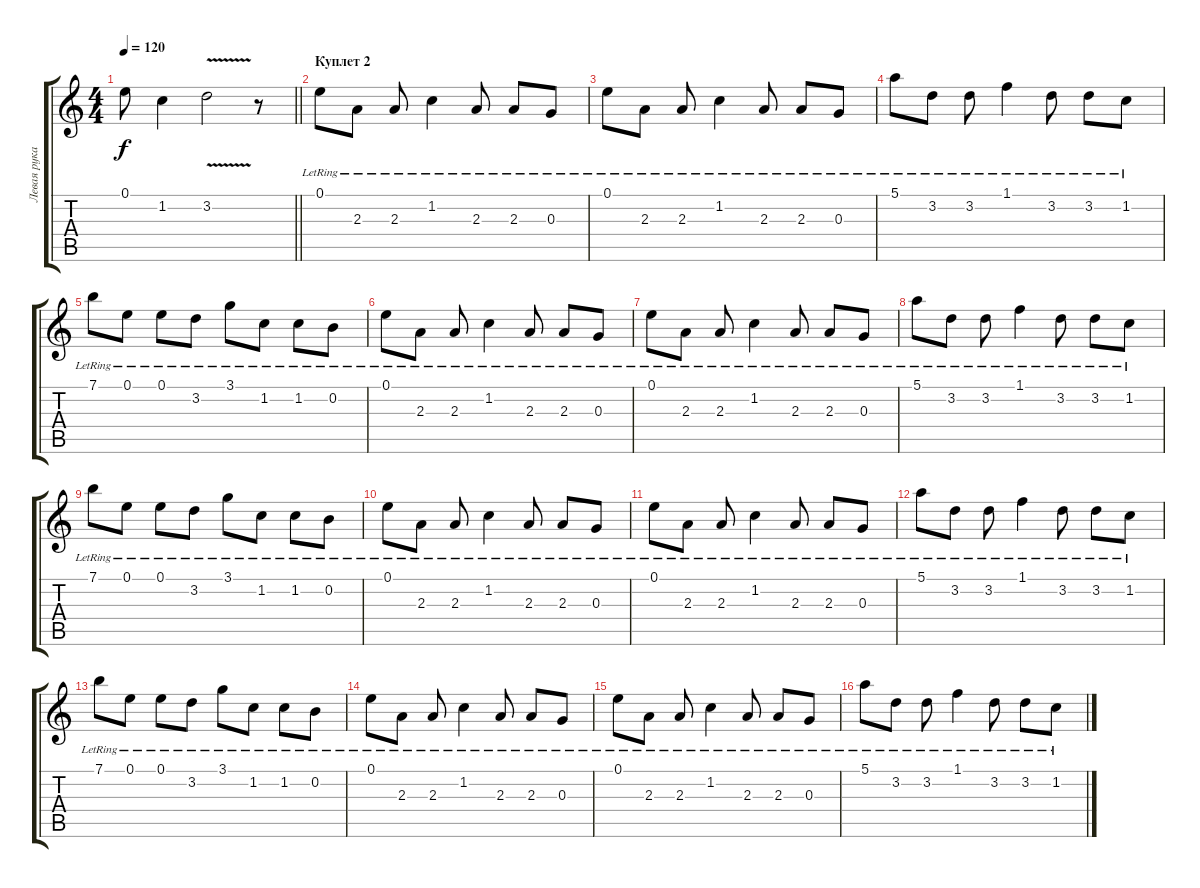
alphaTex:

\track ("Левая рука" "Левая рука") {instrument acousticguitarsteel}
\staff {score tabs}
\tuning (E4 B3 G3 D3 A2 E2) {hide}
\ts (4 4)
\tempo 120
\clef g2
\barLineRight lightlight
\ks c
0.1{t}.8{dy f} 1.2.4 3.2{v}.2 r.8 |
\section ("" "Куплет 2")
0.1{lr}.8 2.3{lr}.8 2.3{lr}.8 1.2{lr}.4 2.3{lr}.8 2.3{lr}.8 0.3{lr}.8 |
0.1{lr}.8 2.3{lr}.8 2.3{lr}.8 1.2{lr}.4 2.3{lr}.8 2.3{lr}.8 0.3{lr}.8 |
5.1{lr}.8 3.2{lr}.8 3.2{lr}.8 1.1{lr}.4 3.2{lr}.8 3.2{lr}.8 1.2{lr}.8 |
7.1{lr}.8 0.1{lr}.8 0.1{lr}.8 3.2{lr}.8 3.1{lr}.8 1.2{lr}.8 1.2{lr}.8 0.2{lr}.8 |
0.1{lr}.8 2.3{lr}.8 2.3{lr}.8 1.2{lr}.4 2.3{lr}.8 2.3{lr}.8 0.3{lr}.8 |
0.1{lr}.8 2.3{lr}.8 2.3{lr}.8 1.2{lr}.4 2.3{lr}.8 2.3{lr}.8 0.3{lr}.8 |
5.1{lr}.8 3.2{lr}.8 3.2{lr}.8 1.1{lr}.4 3.2{lr}.8 3.2{lr}.8 1.2{lr}.8 |
7.1{lr}.8 0.1{lr}.8 0.1{lr}.8 3.2{lr}.8 3.1{lr}.8 1.2{lr}.8 1.2{lr}.8 0.2{lr}.8 |
0.1{lr}.8 2.3{lr}.8 2.3{lr}.8 1.2{lr}.4 2.3{lr}.8 2.3{lr}.8 0.3{lr}.8 |
0.1{lr}.8 2.3{lr}.8 2.3{lr}.8 1.2{lr}.4 2.3{lr}.8 2.3{lr}.8 0.3{lr}.8 |
5.1{lr}.8 3.2{lr}.8 3.2{lr}.8 1.1{lr}.4 3.2{lr}.8 3.2{lr}.8 1.2{lr}.8 |
7.1{lr}.8 0.1{lr}.8 0.1{lr}.8 3.2{lr}.8 3.1{lr}.8 1.2{lr}.8 1.2{lr}.8 0.2{lr}.8 |
0.1{lr}.8 2.3{lr}.8 2.3{lr}.8 1.2{lr}.4 2.3{lr}.8 2.3{lr}.8 0.3{lr}.8 |
0.1{lr}.8 2.3{lr}.8 2.3{lr}.8 1.2{lr}.4 2.3{lr}.8 2.3{lr}.8 0.3{lr}.8 |
5.1{lr}.8 3.2{lr}.8 3.2{lr}.8 1.1{lr}.4 3.2{lr}.8 3.2{lr}.8 1.2{lr}.8
